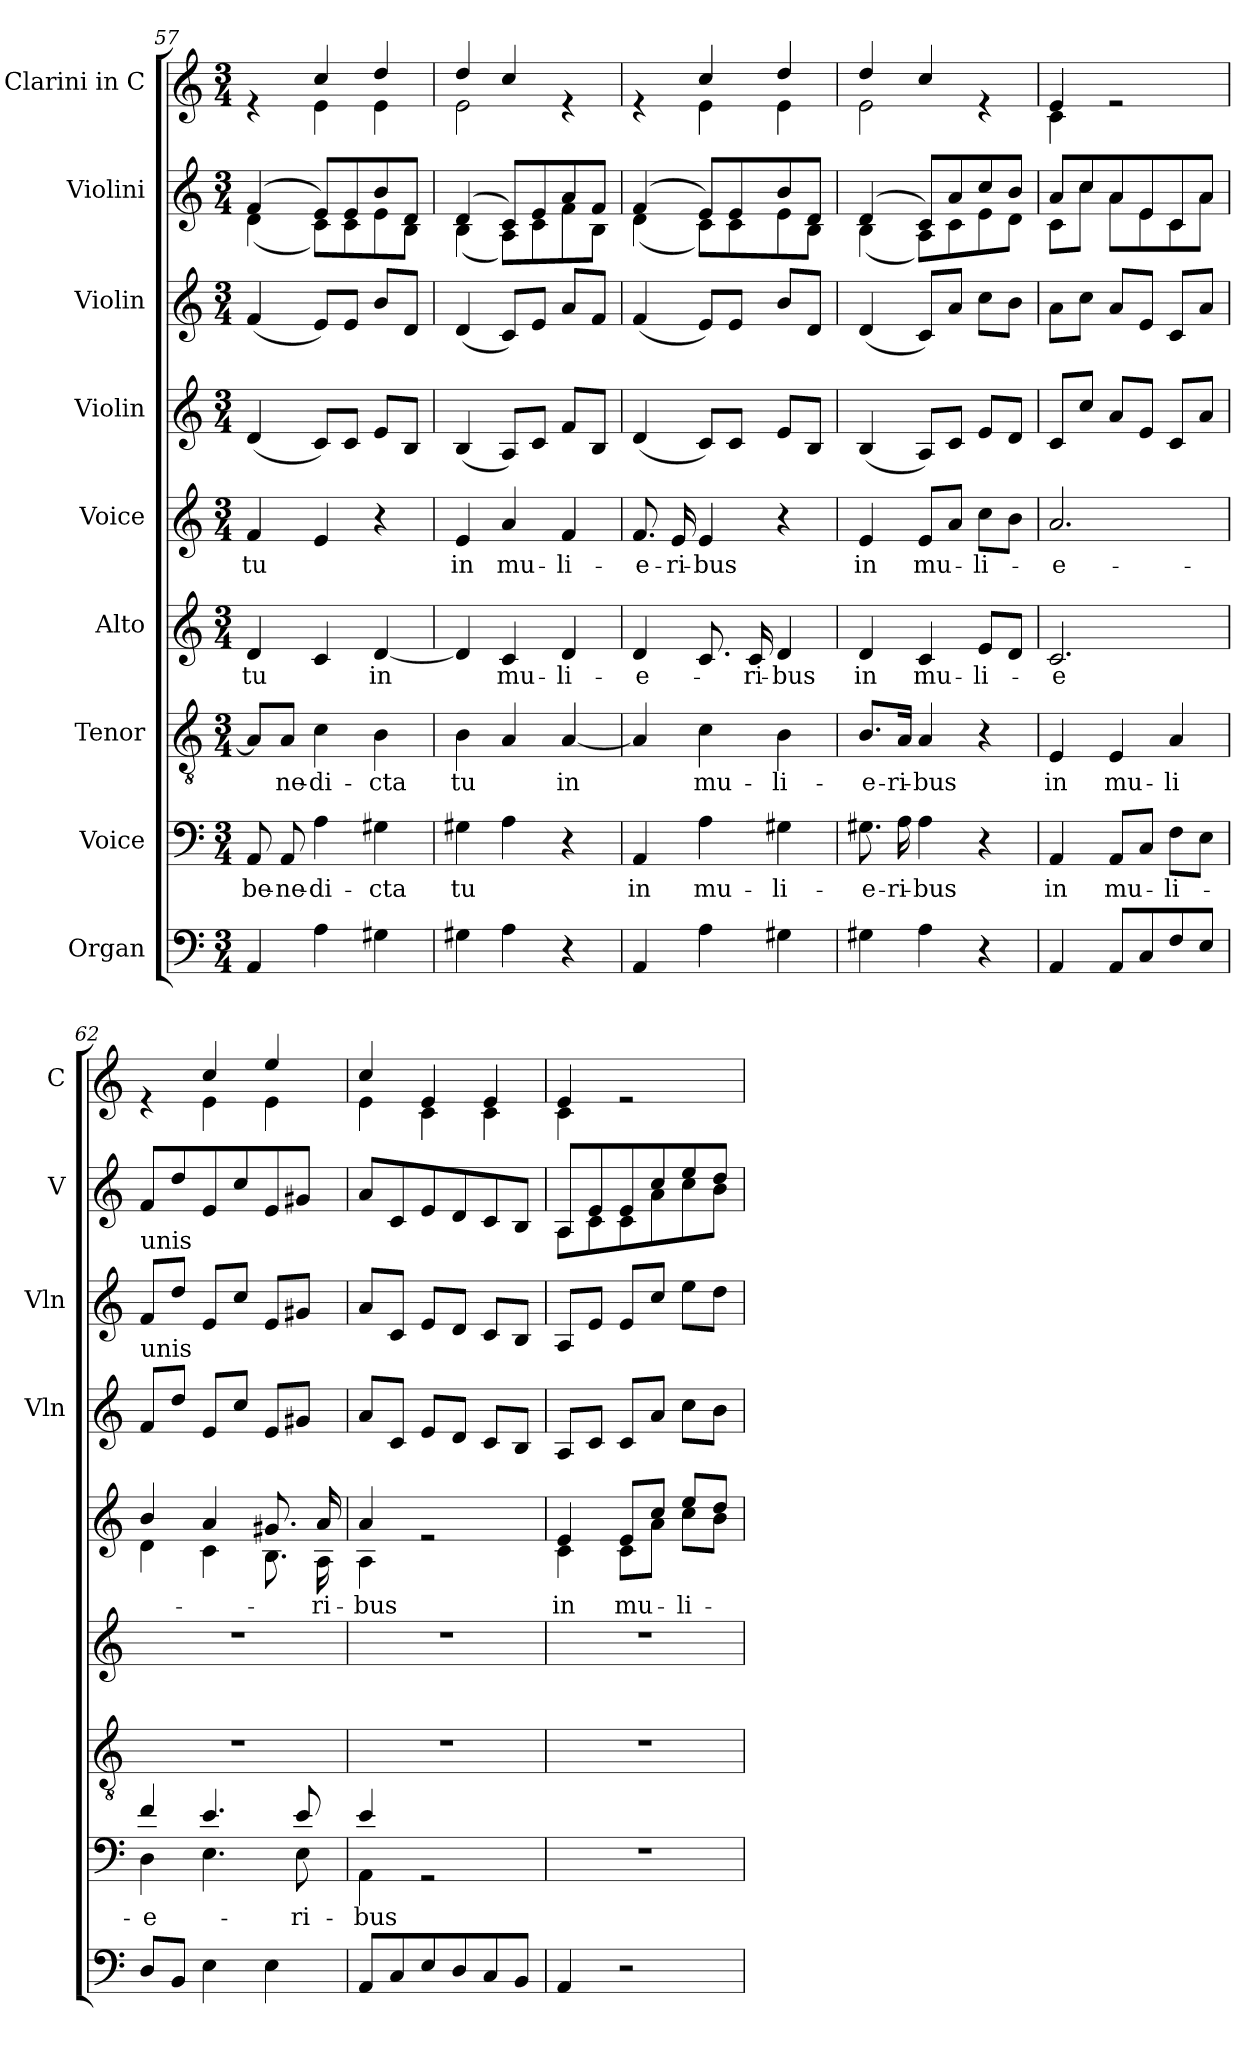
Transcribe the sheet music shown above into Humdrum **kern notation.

**kern	**kern	**text	**kern	**text	**kern	**text	**kern	**text	**kern	**kern	**kern	**kern
*part9	*part8	*part8	*part7	*part7	*part6	*part6	*part5	*part5	*part4	*part3	*part2	*part1
*staff9	*staff8	*staff8	*staff7	*staff7	*staff6	*staff6	*staff5	*staff5	*staff4	*staff3	*staff2	*staff1
*I"Organ	*I"Voice	*	*I"Tenor	*	*I"Alto	*	*I"Voice	*	*I"Violin	*I"Violin	*I"Violini	*I"Clarini in C
*	*	*	*	*	*	*	*	*	*I'Vln	*I'Vln	*I'V	*I'C
*clefF4	*clefF4	*	*clefGv2	*	*clefG2	*	*clefG2	*	*clefG2	*clefG2	*clefG2	*clefG2
*k[]	*k[]	*	*k[]	*	*k[]	*	*k[]	*	*k[]	*k[]	*k[]	*k[]
*M3/4	*M3/4	*	*M3/4	*	*M3/4	*	*M3/4	*	*M3/4	*M3/4	*M3/4	*M3/4
=57	=57	=57	=57	=57	=57	=57	=57	=57	=57	=57	=57	=57
!	!	!LO:LY:b	!	!	!	!LO:LY:b	!	!LO:LY:b	!	!	!	!
*	*	*	*	*	*	*	*	*	*	*	*^	*^
4AA/	8AA/	be-	8A/L]	.	4d/	tu	4f/	tu	(4d/	(4f/	(4f/	(4d\	4re	4ryy
!	!	!LO:LY:b	!	!LO:LY:b	!	!	!	!	!	!	!	!	!	!
.	8AA/	-ne-	8A/J	-ne-	.	.	.	.	.	.	.	.	.	.
!	!	!LO:LY:b	!	!LO:LY:b	!	!	!	!	!	!	!	!	!	!
4A\	4A\	-di-	4c\	-di-	4c/	.	4e/	.	8c/L)	8e/L)	8e/L)	8c\L)	4cc/	4e\
.	.	.	.	.	.	.	.	.	8c/J	8e/J	8e/	8c\	.	.
!	!	!LO:LY:b	!	!LO:LY:b	!	!LO:LY:b	!	!	!	!	!	!	!	!
4G#X\	4G#X\	-cta	4B\	-cta	[4d/	in	4r	.	8e/L	8b/L	8b/	8e\	4dd/	4e\
.	.	.	.	.	.	.	.	.	8B/J	8d/J	8d/J	8B\J	.	.
=58	=58	=58	=58	=58	=58	=58	=58	=58	=58	=58	=58	=58	=58	=58
!	!	!LO:LY:b	!	!LO:LY:b	!	!	!	!LO:LY:b	!	!	!	!	!	!
4G#X\	4G#X\	tu	4B\	tu	4d/]	.	4e/	in	(4B/	(4d/	(4d/	(4B\	4dd/	2e\
!	!	!	!	!	!	!LO:LY:b	!	!LO:LY:b	!	!	!	!	!	!
4A\	4A\	.	4A/	.	4c/	mu-	4a/	mu-	8A/L)	8c/L)	8c/L)	8A\L)	4cc/	.
.	.	.	.	.	.	.	.	.	8c/J	8e/J	8e/	8c\	.	.
!	!	!	!	!LO:LY:b	!	!LO:LY:b	!	!LO:LY:b	!	!	!	!	!	!
4r	4r	.	[4A/	in	4d/	-li-	4f/	-li-	8f/L	8a/L	8a/	8f\	4re	4ryy
.	.	.	.	.	.	.	.	.	8B/J	8f/J	8f/J	8B\J	.	.
=59	=59	=59	=59	=59	=59	=59	=59	=59	=59	=59	=59	=59	=59	=59
!	!	!LO:LY:b	!	!	!	!LO:LY:b	!	!LO:LY:b	!	!	!	!	!	!
4AA/	4AA/	in	4A/]	.	4d/	-e-	8.f/	-e-	(4d/	(4f/	(4f/	(4d\	4re	4ryy
!	!	!	!	!	!	!	!	!LO:LY:b	!	!	!	!	!	!
.	.	.	.	.	.	.	16e/	-ri-	.	.	.	.	.	.
!	!	!LO:LY:b	!	!LO:LY:b	!	!	!	!LO:LY:b	!	!	!	!	!	!
4A\	4A\	mu-	4c\	mu-	8.c/	.	4e/	-bus	8c/L)	8e/L)	8e/L)	8c\L)	4cc/	4e\
.	.	.	.	.	.	.	.	.	8c/J	8e/J	8e/	8c\	.	.
!	!	!	!	!	!	!LO:LY:b	!	!	!	!	!	!	!	!
.	.	.	.	.	16c/	-ri-	.	.	.	.	.	.	.	.
!	!	!LO:LY:b	!	!LO:LY:b	!	!LO:LY:b	!	!	!	!	!	!	!	!
4G#X\	4G#X\	-li-	4B\	-li-	4d/	-bus	4r	.	8e/L	8b/L	8b/	8e\	4dd/	4e\
.	.	.	.	.	.	.	.	.	8B/J	8d/J	8d/J	8B\J	.	.
=60	=60	=60	=60	=60	=60	=60	=60	=60	=60	=60	=60	=60	=60	=60
!	!	!LO:LY:b	!	!LO:LY:b	!	!LO:LY:b	!	!LO:LY:b	!	!	!	!	!	!
4G#X\	8.G#X\	-e-	8.B/L	-e-	4d/	in	4e/	in	(4B/	(4d/	(4d/	(4B\	4dd/	2e\
!	!	!LO:LY:b	!	!LO:LY:b	!	!	!	!	!	!	!	!	!	!
.	16A\	-ri-	16A/Jk	-ri-	.	.	.	.	.	.	.	.	.	.
!	!	!LO:LY:b	!	!LO:LY:b	!	!LO:LY:b	!	!LO:LY:b	!	!	!	!	!	!
4A\	4A\	-bus	4A/	-bus	4c/	mu-	8e/L	mu-	8A/L)	8c/L)	8c/L)	8A\L)	4cc/	.
.	.	.	.	.	.	.	8a/J	.	8c/J	8a/J	8a/	8c\	.	.
!	!	!	!	!	!	!LO:LY:b	!	!LO:LY:b	!	!	!	!	!	!
4r	4r	.	4r	.	8e/L	-li-	8cc\L	-li-	8e/L	8cc\L	8cc/	8e\	4re	4ryy
.	.	.	.	.	8d/J	.	8b\J	.	8d/J	8b\J	8b/J	8d\J	.	.
=61	=61	=61	=61	=61	=61	=61	=61	=61	=61	=61	=61	=61	=61	=61
!	!	!LO:LY:b	!	!LO:LY:b	!	!LO:LY:b	!	!LO:LY:b	!	!	!	!	!	!
4AA/	4AA/	in	4E/	in	2.c/	-e-	2.a/	-e-	8c/L	8a\L	8a/L	8c\L	4e/	4c\
.	.	.	.	.	.	.	.	.	8cc/J	8cc\J	8cc/	8cc\J	.	.
!	!	!LO:LY:b	!	!LO:LY:b	!	!	!	!	!	!	!	!	!	!
8AA/L	8AA/L	mu-	4E/	mu-	.	.	.	.	8a/L	8a/L	8a/	8a\L	2re	2ryy
8C/	8C/J	.	.	.	.	.	.	.	8e/J	8e/J	8e/	8e\	.	.
!	!	!LO:LY:b	!	!LO:LY:b	!	!	!	!	!	!	!	!	!	!
8F/	8F\L	-li-	4A/	-li-	.	.	.	.	8c/L	8c/L	8c/	8c\	.	.
8E/J	8E\J	.	.	.	.	.	.	.	8a/J	8a/J	8a/J	8a\J	.	.
!!LO:PB:g=z	!!
=62	=62	=62	=62	=62	=62	=62	=62	=62	=62	=62	=62	=62	=62	=62
*	*^	*	*	*	*	*	*	*	*	*	*	*	*	*
!	!	!	!	!	!	!	!	!	!	!	!	!LO:TX:a:t=unis	!	!	!
!	!	!	!	!	!	!	!	!	!	!	!LO:TX:a:t=unis	!	!	!	!
!	!	!	!	!	!	!	!	!	!	!LO:TX:a:t=unis	!	!	!	!	!
!	!	!	!LO:LY:b	!	!	!	!	!	!	!	!	!	!	!	!
*	*	*	*	*	*	*	*	*^	*	*	*	*v	*v	*	*
8D/L	4f/	4D\	e-	2.r	.	2.r	.	4b/	4d\	.	8f/L	8f/L	8f/L	4re	4ryy
8BB/J	.	.	.	.	.	.	.	.	.	.	8dd/J	8dd/J	8dd/	.	.
4E\	4.e/	4.E\	.	.	.	.	.	4a/	4c\	.	8e/L	8e/L	8e/	4cc/	4e\
.	.	.	.	.	.	.	.	.	.	.	8cc/J	8cc/J	8cc/	.	.
4E\	.	.	.	.	.	.	.	8.g#X/	8.B\	.	8e/L	8e/L	8e/	4ee/	4e\
!	!	!	!LO:LY:b	!	!	!	!	!	!	!	!	!	!	!	!
.	8e/	8E\	-ri-	.	.	.	.	.	.	.	8g#X/J	8g#X/J	8g#X/J	.	.
!	!	!	!	!	!	!	!	!	!	!LO:LY:b	!	!	!	!	!
.	.	.	.	.	.	.	.	16a/	16A\	-ri-	.	.	.	.	.
=63	=63	=63	=63	=63	=63	=63	=63	=63	=63	=63	=63	=63	=63	=63	=63
!	!	!	!LO:LY:b	!	!	!	!	!	!	!LO:LY:b	!	!	!	!	!
8AA/L	4e/	4AA\	-bus	2.r	.	2.r	.	4a/	4A\	-bus	8a/L	8a/L	8a/L	4cc/	4e\
8C/	.	.	.	.	.	.	.	.	.	.	8c/J	8c/J	8c/	.	.
8E/	2rGG	2ryy	.	.	.	.	.	2re	2ryy	.	8e/L	8e/L	8e/	4e/	4c\
8D/	.	.	.	.	.	.	.	.	.	.	8d/J	8d/J	8d/	.	.
8C/	.	.	.	.	.	.	.	.	.	.	8c/L	8c/L	8c/	4e/	4c\
8BB/J	.	.	.	.	.	.	.	.	.	.	8B/J	8B/J	8B/J	.	.
*	*v	*v	*	*	*	*	*	*	*	*	*	*	*	*	*
=64	=64	=64	=64	=64	=64	=64	=64	=64	=64	=64	=64	=64	=64	=64
!	!	!	!	!	!	!	!	!	!LO:LY:b	!	!	!	!	!
*	*	*	*	*	*	*	*	*	*	*	*	*^	*	*
4AA/	2.r	.	2.r	.	2.r	.	4e/	4c\	in	8A/L	8A/L	8A/L	8A\L	4e/	4c\
.	.	.	.	.	.	.	.	.	.	8c/J	8e/J	8e/	8c\	.	.
!	!	!	!	!	!	!	!	!	!LO:LY:b	!	!	!	!	!	!
2r	.	.	.	.	.	.	8e/L	8c\L	mu-	8c/L	8e/L	8e/	8c\	2re	2ryy
.	.	.	.	.	.	.	8cc/J	8a\J	.	8a/J	8cc/J	8cc/	8a\	.	.
!	!	!	!	!	!	!	!	!	!LO:LY:b	!	!	!	!	!	!
.	.	.	.	.	.	.	8ee/L	8cc\L	-li-	8cc\L	8ee\L	8ee/	8cc\	.	.
.	.	.	.	.	.	.	8dd/J	8b\J	.	8b\J	8dd\J	8dd/J	8b\J	.	.
*	*	*	*	*	*	*	*	*	*	*	*	*v	*v	*	*
*	*	*	*	*	*	*	*v	*v	*	*	*	*	*v	*v
=	=	=	=	=	=	=	=	=	=	=	=	=
*-	*-	*-	*-	*-	*-	*-	*-	*-	*-	*-	*-	*-
